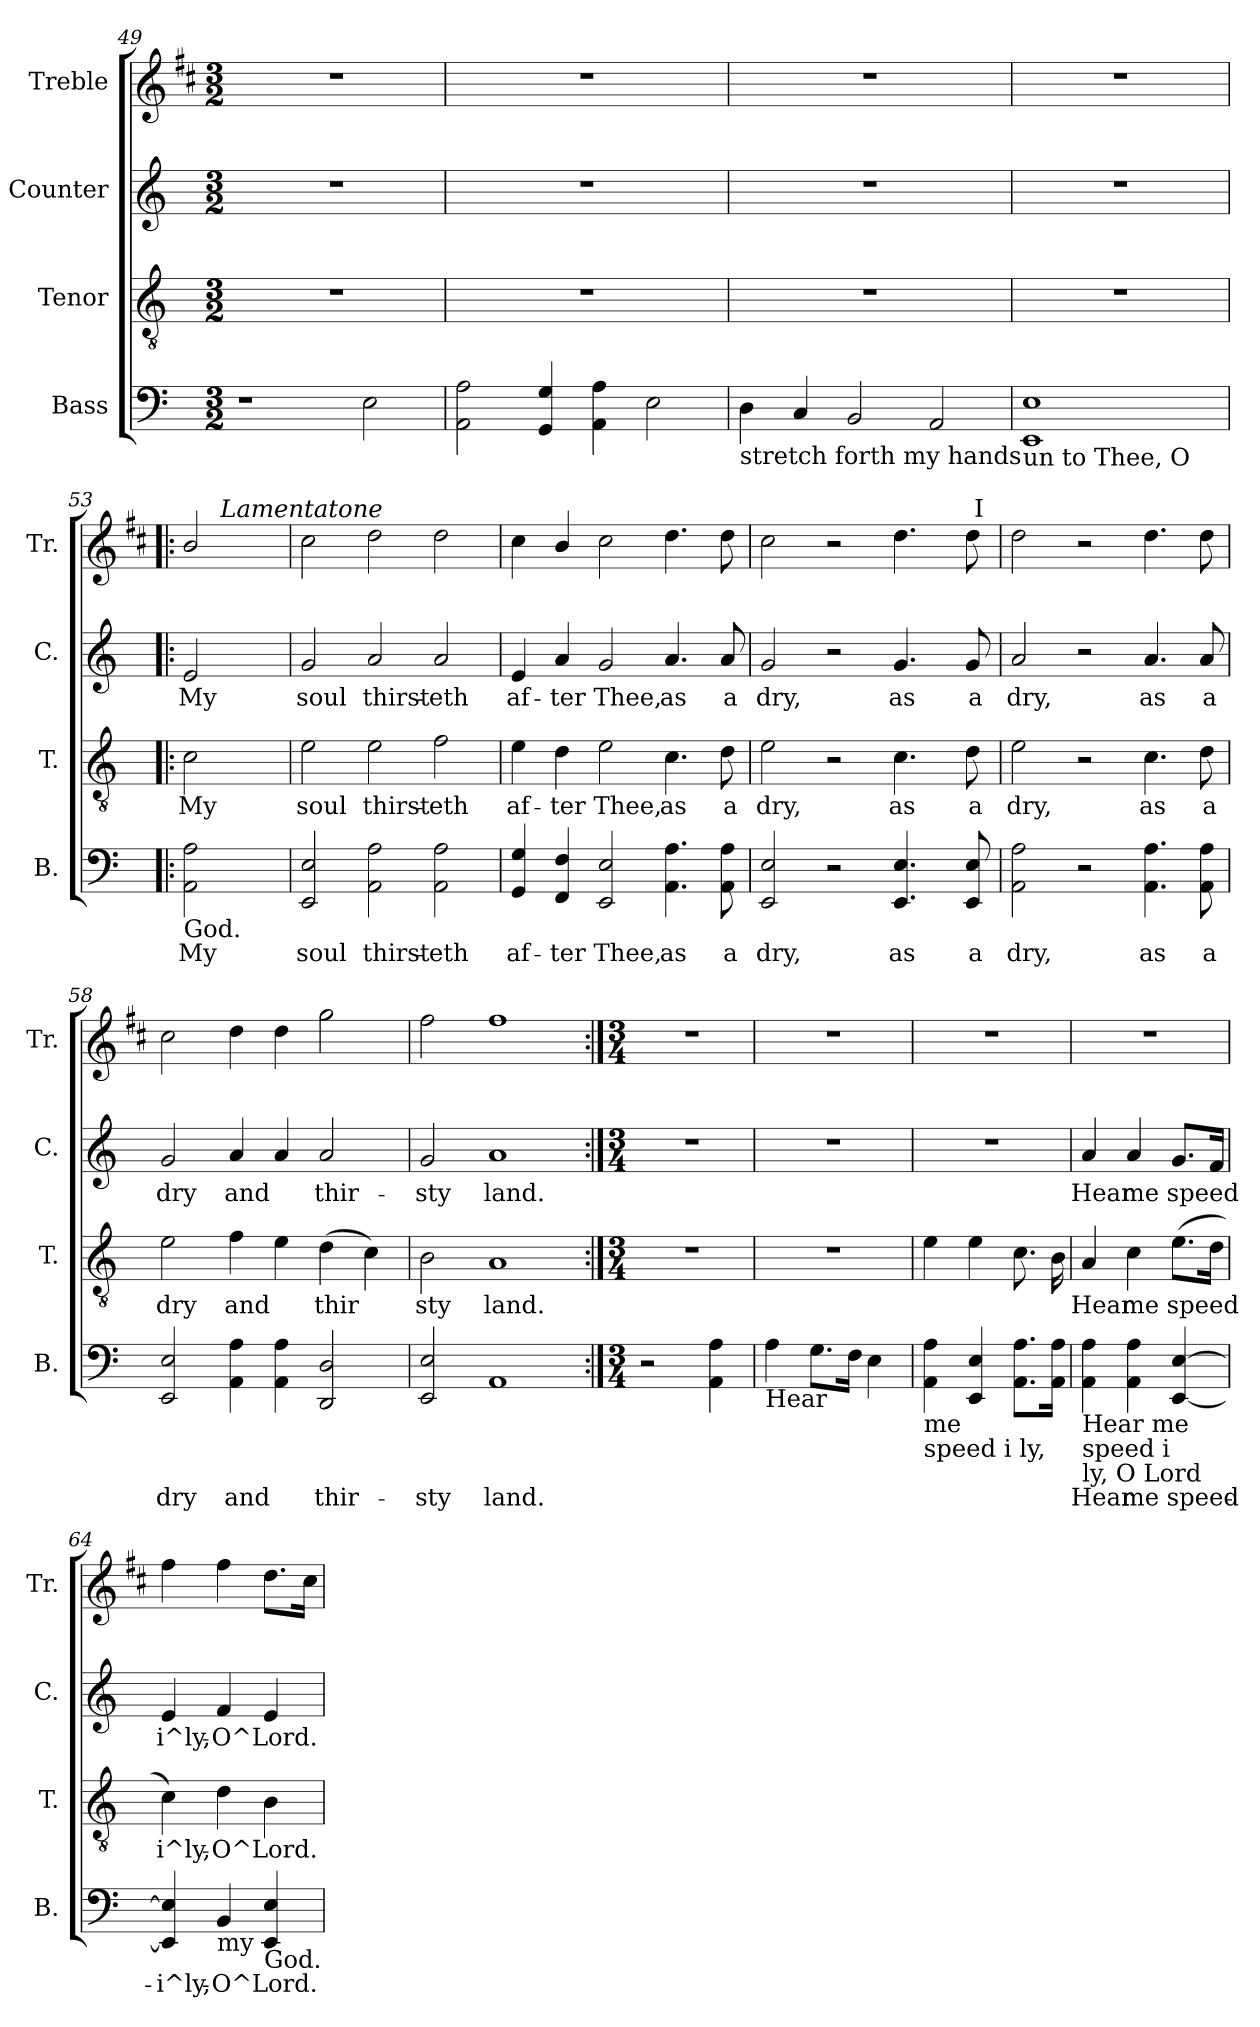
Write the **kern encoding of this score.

**kern	**text	**kern	**text	**kern	**text	**kern
*part4	*part4	*part3	*part3	*part2	*part2	*part1
*staff4	*staff4	*staff3	*staff3	*staff2	*staff2	*staff1
*I"Bass	*	*I"Tenor	*	*I"Counter	*	*I"Treble
*I'B.	*	*I'T.	*	*I'C.	*	*I'Tr.
*clefF4	*	*clefGv2	*	*clefG2	*	*clefG2
*	*	*	*	*	*	*ITrd1c2
*k[]	*	*k[]	*	*k[]	*	*k[]
*C:	*	*C:	*	*C:	*	*C:
*M3/2	*	*M3/2	*	*M3/2	*	*M3/2
=49	=49	=49	=49	=49	=49	=49
1r	.	1.r	.	1.r	.	1.r
!	!LO:LY:a	!	!	!	!	!
2E\	.	.	.	.	.	.
!!LO:PB:g=z
=50	=50	=50	=50	=50	=50	=50
!	!LO:LY:a	!	!	!	!	!
2A\ 2AA\	.	1.r	.	1.r	.	1.r
!	!LO:LY:a	!	!	!	!	!
4G/ 4GG/	.	.	.	.	.	.
!	!LO:LY:a	!	!	!	!	!
4A\ 4AA\	.	.	.	.	.	.
!	!LO:LY:a	!	!	!	!	!
2E\	.	.	.	.	.	.
=51	=51	=51	=51	=51	=51	=51
!LO:TX:b:t=stretch forth my hands	!	!	!	!	!	!
!	!LO:LY:a	!	!	!	!	!
4D\	.	1.r	.	1.r	.	1.r
!	!LO:LY:a	!	!	!	!	!
4C/	.	.	.	.	.	.
!	!LO:LY:a	!	!	!	!	!
2BB/	.	.	.	.	.	.
!	!LO:LY:a	!	!	!	!	!
2AA/	.	.	.	.	.	.
=52	=52	=52	=52	=52	=52	=52
!LO:TX:b:t=un to Thee, O	!	!	!	!	!	!
!	!LO:LY:a	!	!	!	!	!
1E 1EE	.	1.r	.	1.r	.	1.r
2ryy	.	.	.	.	.	.
=53!|:	=53!|:	=53!|:	=53!|:	=53!|:	=53!|:	=53!|:
!LO:TX:b:t=God.	!	!	!	!	!	!
!	!LO:LY:a	!	!LO:LY:a	!	!LO:LY:b	!
*	*	*	*	*	*	*^
2A\ 2AA\	My	2c\	My	2e/	My	2a/	8ryy
.	.	.	.	.	.	.	64ryy
!	!	!	!	!	!	!	!LO:TX:a:i:t=Lamentatone
.	.	.	.	.	.	.	4ryy
.	.	.	.	.	.	.	16..ryy
=54	=54	=54	=54	=54	=54	=54	=54
!	!LO:LY:a	!	!LO:LY:a	!	!LO:LY:b	!	!
*	*	*	*	*	*	*v	*v
2E/ 2EE/	soul	2e\	soul	2g/	soul	2b\
!	!LO:LY:a	!	!LO:LY:a	!	!LO:LY:b	!
2A\ 2AA\	thirst-	2e\	thirst-	2a/	thirst-	2cc\
!	!LO:LY:a	!	!LO:LY:a	!	!LO:LY:b	!
2A\ 2AA\	-eth	2f\	-eth	2a/	-eth	2cc\
=55	=55	=55	=55	=55	=55	=55
!	!LO:LY:a	!	!LO:LY:a	!	!LO:LY:b	!
4G/ 4GG/	af-	4e\	af-	4e/	af-	4b\
!	!LO:LY:a	!	!LO:LY:a	!	!LO:LY:b	!
4F/ 4FF/	-ter	4d\	-ter	4a/	-ter	4a/
!	!LO:LY:a	!	!LO:LY:a	!	!LO:LY:b	!
2E/ 2EE/	Thee,	2e\	Thee,	2g/	Thee,	2b\
!	!LO:LY:a	!	!LO:LY:a	!	!LO:LY:b	!
4.A\ 4.AA\	as	4.c\	as	4.a/	as	4.cc\
!	!LO:LY:a	!	!LO:LY:a	!	!LO:LY:b	!
8A\ 8AA\	a	8d\	a	8a/	a	8cc\
=56	=56	=56	=56	=56	=56	=56
!	!LO:LY:a	!	!LO:LY:a	!	!LO:LY:b	!
*	*	*	*	*	*	*^
2E/ 2EE/	dry,	2e\	dry,	2g/	dry,	2b\	1ryy
2r	.	2r	.	2r	.	2r	.
!	!LO:LY:a	!	!LO:LY:a	!	!LO:LY:b	!	!
4.E/ 4.EE/	as	4.c\	as	4.g/	as	4.cc\	4ryy
.	.	.	.	.	.	.	8ryy
!	!LO:LY:a	!	!LO:LY:a	!	!LO:LY:b	!	!
8E/ 8EE/	a	8d\	a	8g/	a	8cc\	64ryy
!	!	!	!	!	!	!	!LO:TX:a:t=I
.	.	.	.	.	.	.	16..ryy
!!LO:PB:g=z
=57	=57	=57	=57	=57	=57	=57	=57
!	!LO:LY:a	!	!LO:LY:a	!	!LO:LY:b	!	!
*	*	*	*	*	*	*v	*v
2A\ 2AA\	dry,	2e\	dry,	2a/	dry,	2cc\
2r	.	2r	.	2r	.	2r
!	!LO:LY:a	!	!LO:LY:a	!	!LO:LY:b	!
4.A\ 4.AA\	as	4.c\	as	4.a/	as	4.cc\
!	!LO:LY:a	!	!LO:LY:a	!	!LO:LY:b	!
8A\ 8AA\	a	8d\	a	8a/	a	8cc\
=58	=58	=58	=58	=58	=58	=58
!	!LO:LY:a	!	!LO:LY:a	!	!LO:LY:b	!
2E/ 2EE/	dry	2e\	dry	2g/	dry	2b\
!	!LO:LY:a	!	!LO:LY:a	!	!LO:LY:b	!
4A\ 4AA\	and	4f\	and	4a/	and	4cc\
!	!LO:LY:a	!	!LO:LY:a	!	!LO:LY:b	!
4A\ 4AA\	.	4e\	.	4a/	.	4cc\
!	!LO:LY:a	!	!LO:LY:a	!	!LO:LY:b	!
2D/ 2DD/	thir-	(>4d\	thir-	2a/	thir-	2ff\
!	!	!	!LO:LY:a	!	!	!
.	.	4c\)	--	.	.	.
=59	=59	=59	=59	=59	=59	=59
!	!LO:LY:a	!	!LO:LY:a	!	!LO:LY:b	!
2E/ 2EE/	-sty	2B\	-sty	2g/	-sty	2ee\
!	!LO:LY:a	!	!LO:LY:a	!	!LO:LY:b	!
1AA	land.	1A	land.	1a	land.	1ee
=60:|!	=60:|!	=60:|!	=60:|!	=60:|!	=60:|!	=60:|!
*M3/4	*	*M3/4	*	*M3/4	*	*M3/4
2r	.	2.r	.	2.r	.	2.r
!	!LO:LY:a	!	!	!	!	!
4A\ 4AA\	.	.	.	.	.	.
=61	=61	=61	=61	=61	=61	=61
!LO:TX:b:t=Hear	!	!	!	!	!	!
!	!LO:LY:a	!	!	!	!	!
4A\	.	2.r	.	2.r	.	2.r
!	!LO:LY:a	!	!	!	!	!
8.G\L	.	.	.	.	.	.
!	!LO:LY:a	!	!	!	!	!
16F\Jk	.	.	.	.	.	.
!	!LO:LY:a	!	!	!	!	!
4E\	.	.	.	.	.	.
=62	=62	=62	=62	=62	=62	=62
!LO:TX:b:t=me	!	!	!	!	!	!
!LO:TX:b:t=speed i ly,	!	!	!	!	!	!
!	!LO:LY:a	!	!LO:LY:a	!	!	!
4A\ 4AA\	.	4e\	.	2.r	.	2.r
!	!LO:LY:a	!	!LO:LY:a	!	!	!
4E/ 4EE/	.	4e\	.	.	.	.
!	!LO:LY:a	!	!LO:LY:a	!	!	!
8.A\ 8.AA\L	.	8.c\	.	.	.	.
!	!LO:LY:a	!	!LO:LY:a	!	!	!
16A\ 16AA\Jk	.	16B\	.	.	.	.
!!LO:LB:g=z
=63	=63	=63	=63	=63	=63	=63
!LO:TX:b:t=Hear me	!	!	!	!	!	!
!LO:TX:b:t=speed i	!	!	!	!	!	!
!LO:TX:b:t=ly, O Lord	!	!	!	!	!	!
!	!LO:LY:a	!	!LO:LY:a	!	!LO:LY:b	!
4A\ 4AA\	Hear	4A/	Hear	4a/	Hear	2.r
!	!LO:LY:a	!	!LO:LY:a	!	!LO:LY:b	!
4A\ 4AA\	me	4c\	me	4a/	me	.
!	!LO:LY:a	!	!LO:LY:a	!	!LO:LY:b	!
[>4E/ [<4EE/	speed-	(>8.e\L	speed-	8.g/L	speed-	.
!	!	!	!LO:LY:a	!	!LO:LY:b	!
.	.	16d\J	--	16f/Jk	--	.
=64	=64	=64	=64	=64	=64	=64
!	!LO:LY:a	!	!LO:LY:a	!	!LO:LY:b	!
4E/] 4EE/]	-i^ly,-	4c\)	-i^ly,-	4e/	-i^ly,-	4ee\
!LO:TX:b:t=my	!	!	!	!	!	!
!	!LO:LY:a	!	!LO:LY:a	!	!LO:LY:b	!
4BB/	-O^Lord.	4d\	-O^Lord.	4f/	-O^Lord.	4ee\
!LO:TX:b:t=God.	!	!	!	!	!	!
!	!LO:LY:a	!	!LO:LY:a	!	!LO:LY:b	!
4E/ 4EE/	.	4B\	.	4e/	.	8.cc\L
.	.	.	.	.	.	16b\Jk
=	=	=	=	=	=	=
*-	*-	*-	*-	*-	*-	*-
